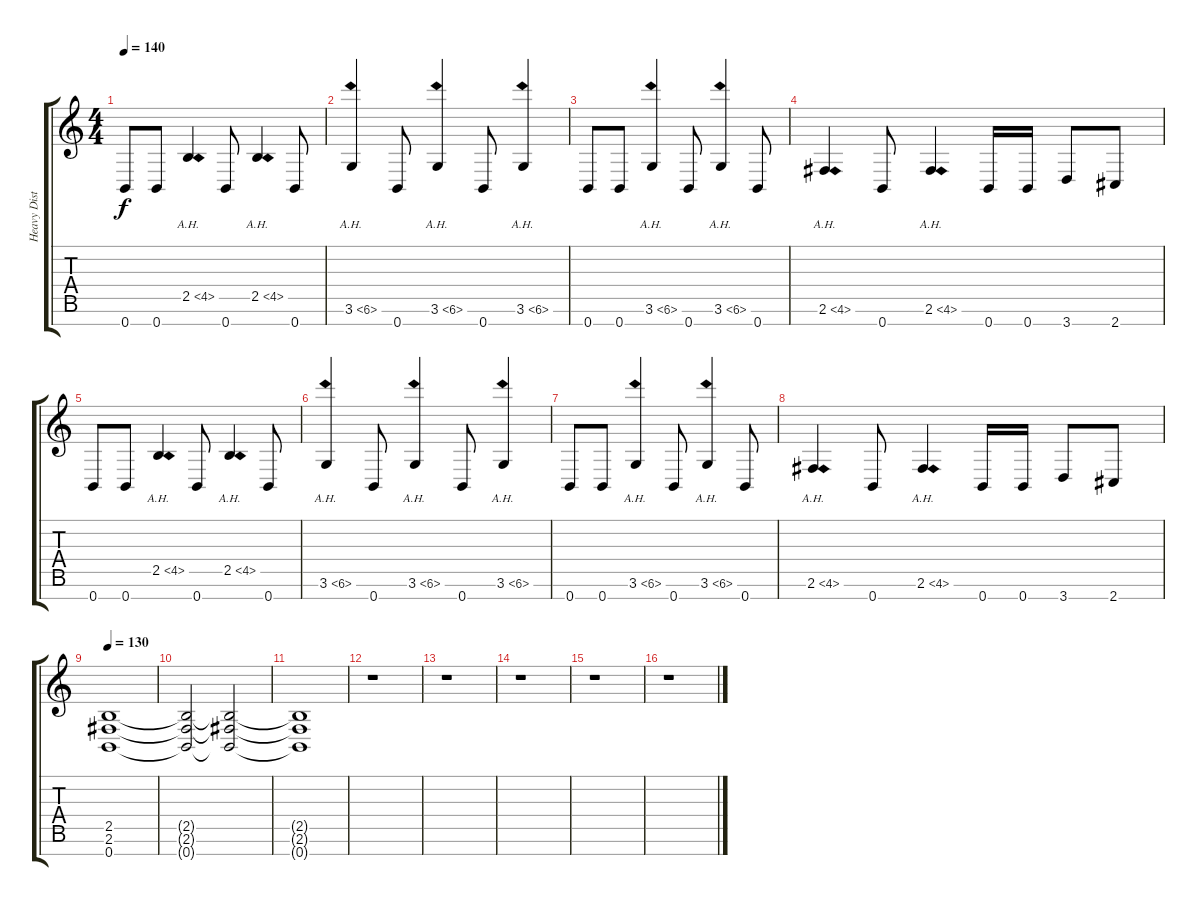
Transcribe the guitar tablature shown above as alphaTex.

\track ("Heavy Dist Guitar" "Heavy Dist") {instrument distortionguitar}
\staff {score tabs}
\tuning (E4 B3 G3 D3 A2 E2 B1) {hide}
\ts (4 4)
\tempo 140
\clef g2
\ks c
0.7.8{dy f} 0.7.8 2.5{ah 2}.4 0.7.8 2.5{ah 2}.4 0.7.8 |
3.6{ah 3}.4 0.7.8 3.6{ah 3}.4 0.7.8 3.6{ah 3}.4 |
0.7.8 0.7.8 3.6{ah 3}.4 0.7.8 3.6{ah 3}.4 0.7.8 |
2.6{ah 2}.4 0.7.8 2.6{ah 2}.4 0.7.16 0.7.16 3.7.8 2.7.8 |
0.7.8 0.7.8 2.5{ah 2}.4 0.7.8 2.5{ah 2}.4 0.7.8 |
3.6{ah 3}.4 0.7.8 3.6{ah 3}.4 0.7.8 3.6{ah 3}.4 |
0.7.8 0.7.8 3.6{ah 3}.4 0.7.8 3.6{ah 3}.4 0.7.8 |
2.6{ah 2}.4 0.7.8 2.6{ah 2}.4 0.7.16 0.7.16 3.7.8 2.7.8 |
\tempo 130
(2.5 2.6 0.7).1 |
(2.5{t} 2.6{t} 0.7{t}).2 (2.5{t} 2.6{t} 0.7{t}).2{volume 4} |
(2.5{t} 2.6{t} 0.7{t}).1 |
r.1 |
r.1 |
r.1 |
r.1 |
r.1
